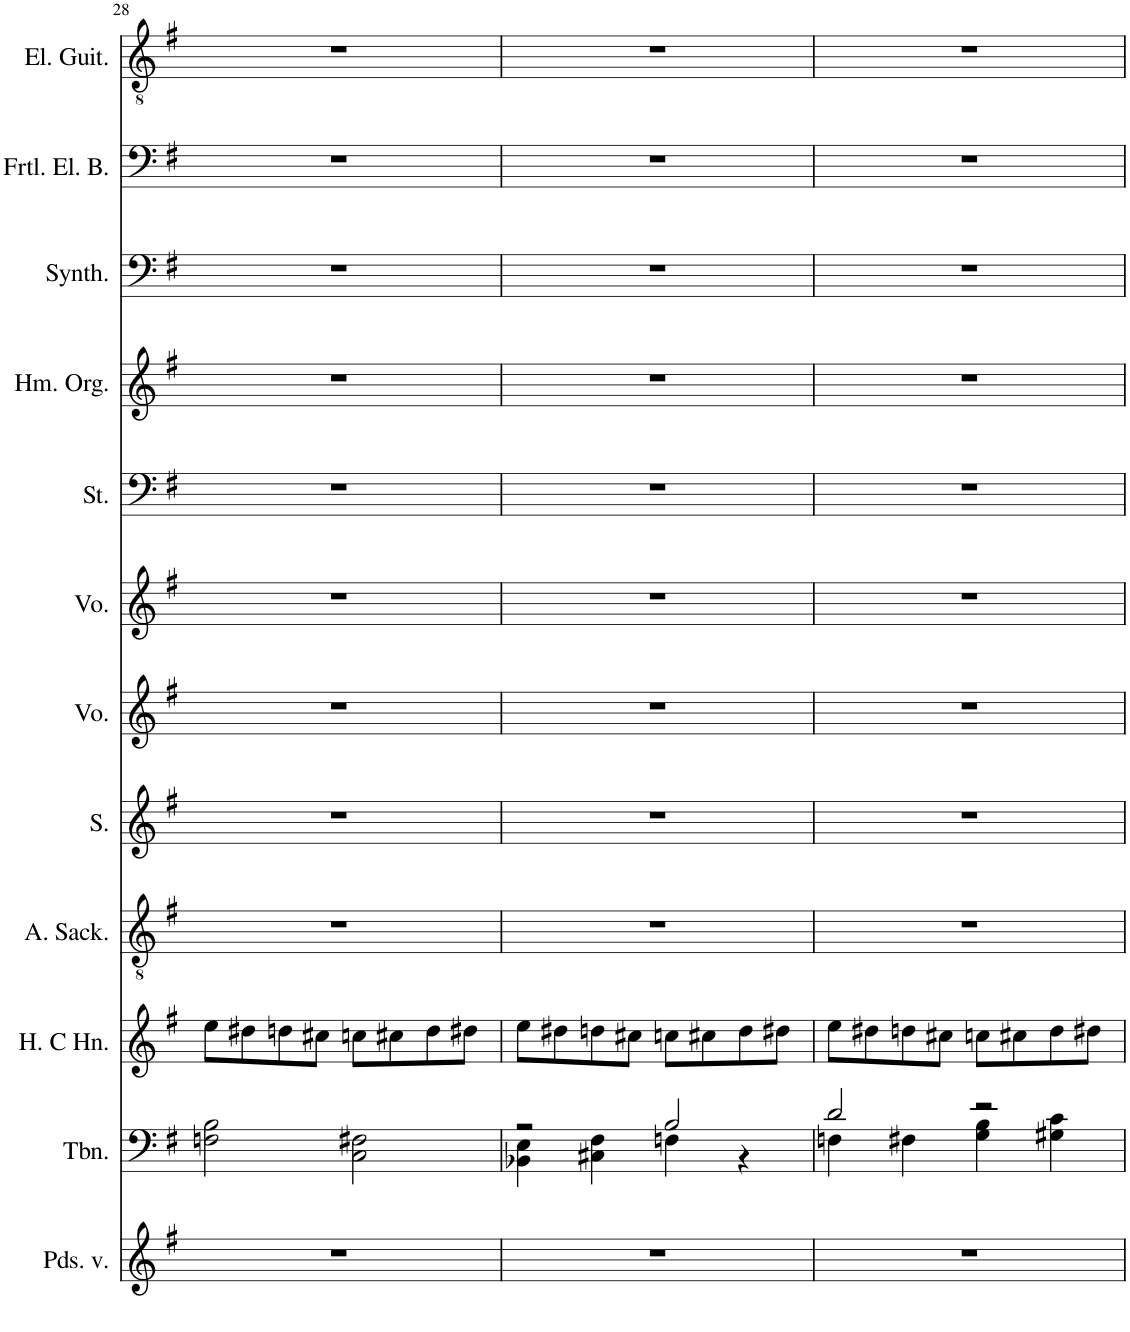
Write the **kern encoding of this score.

**kern	**kern	**kern	**kern	**kern	**kern	**kern	**kern	**kern	**kern	**kern	**kern
*part12	*part11	*part10	*part9	*part8	*part7	*part6	*part5	*part4	*part3	*part2	*part1
*staff12	*staff11	*staff10	*staff9	*staff8	*staff7	*staff6	*staff5	*staff4	*staff3	*staff2	*staff1
*I"Pardessus de viole, Violin	*I"Trombone, Brass	*I"High C Horn, Brass	*I"Alto Sackbut, Brass	*I"Soprano, Choirs	*I"Voice, Choirs	*I"Voice, Choirs	*I"Strings, Strings	*I"Hammond Organ, Organ	*I"String Synthesizer, Bass 2	*I"Fretless Electric Bass, Bass	*I"Electric Guitar, Guitar2
*I'Pds. v.	*I'Tbn.	*I'H. C Hn.	*I'A. Sack.	*I'S.	*I'Vo.	*I'Vo.	*I'St.	*I'Hm. Org.	*I'Synth.	*I'Frtl. El. B.	*I'El. Guit.
!!LO:PB:g=z
*clefG2	*clefF4	*clefG2	*clefGv2	*clefG2	*clefG2	*clefG2	*clefF4	*clefG2	*clefF4	*clefF4	*clefGv2
*	*	*Trd7c12	*	*	*	*	*	*	*	*Trd7c12	*
*k[f#]	*k[f#]	*k[f#]	*k[f#]	*k[f#]	*k[f#]	*k[f#]	*k[f#]	*k[f#]	*k[f#]	*k[f#]	*k[f#]
*M4/4	*M4/4	*M4/4	*M4/4	*M4/4	*M4/4	*M4/4	*M4/4	*M4/4	*M4/4	*M4/4	*M4/4
=28	=28	=28	=28	=28	=28	=28	=28	=28	=28	=28	=28
1r	2Fn\ 2B\	8ee\L	1r	1r	1r	1r	1r	1r	1r	1r	1r
.	.	8dd#X\	.	.	.	.	.	.	.	.	.
.	.	8ddn\	.	.	.	.	.	.	.	.	.
.	.	8cc#X\J	.	.	.	.	.	.	.	.	.
.	2C\ 2F#X\	8ccn\L	.	.	.	.	.	.	.	.	.
.	.	8cc#X\	.	.	.	.	.	.	.	.	.
.	.	8dd\	.	.	.	.	.	.	.	.	.
.	.	8dd#X\J	.	.	.	.	.	.	.	.	.
=29	=29	=29	=29	=29	=29	=29	=29	=29	=29	=29	=29
*	*^	*	*	*	*	*	*	*	*	*	*
1r	2r	4BB-X\ 4E\	8ee\L	1r	1r	1r	1r	1r	1r	1r	1r	1r
.	.	.	8dd#X\	.	.	.	.	.	.	.	.	.
.	.	4C#X\ 4F#\	8ddn\	.	.	.	.	.	.	.	.	.
.	.	.	8cc#X\J	.	.	.	.	.	.	.	.	.
.	2B/	4Fn\	8ccn\L	.	.	.	.	.	.	.	.	.
.	.	.	8cc#X\	.	.	.	.	.	.	.	.	.
.	.	4r	8dd\	.	.	.	.	.	.	.	.	.
.	.	.	8dd#X\J	.	.	.	.	.	.	.	.	.
=30	=30	=30	=30	=30	=30	=30	=30	=30	=30	=30	=30	=30
1r	2d/	4Fn\	8ee\L	1r	1r	1r	1r	1r	1r	1r	1r	1r
.	.	.	8dd#X\	.	.	.	.	.	.	.	.	.
.	.	4F#X\	8ddn\	.	.	.	.	.	.	.	.	.
.	.	.	8cc#X\J	.	.	.	.	.	.	.	.	.
.	2r	4G\ 4B\	8ccn\L	.	.	.	.	.	.	.	.	.
.	.	.	8cc#X\	.	.	.	.	.	.	.	.	.
.	.	4G#X\ 4c\	8dd\	.	.	.	.	.	.	.	.	.
.	.	.	8dd#X\J	.	.	.	.	.	.	.	.	.
*	*v	*v	*	*	*	*	*	*	*	*	*	*
=	=	=	=	=	=	=	=	=	=	=	=
*-	*-	*-	*-	*-	*-	*-	*-	*-	*-	*-	*-
